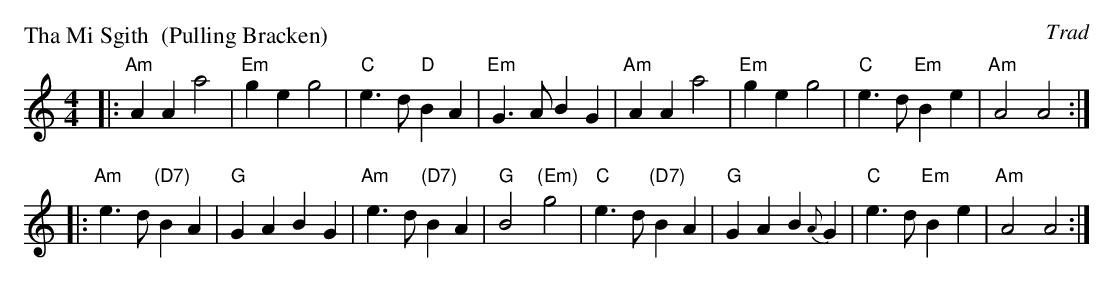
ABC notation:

X:1
P: Tha Mi Sgith  (Pulling Bracken)
C: Trad
M: 4/4
L: 1/4
K: Am
|:\
"Am"AA a2 | "Em"ge g2 | "C"e>d "D"BA | "Em"G>A BG |\
"Am"AA a2 | "Em"ge g2 | "C"e>d "Em"Be | "Am"A2 A2 :|
|:\
"Am"e>d "(D7)"BA | "G"GA BG | "Am"e>d "(D7)"BA | "G"B2 "(Em)"g2 |\
"C"e>d "(D7)"BA | "G"GA B{A}G | "C"e>d "Em"Be | "Am"A2 A2 :|
